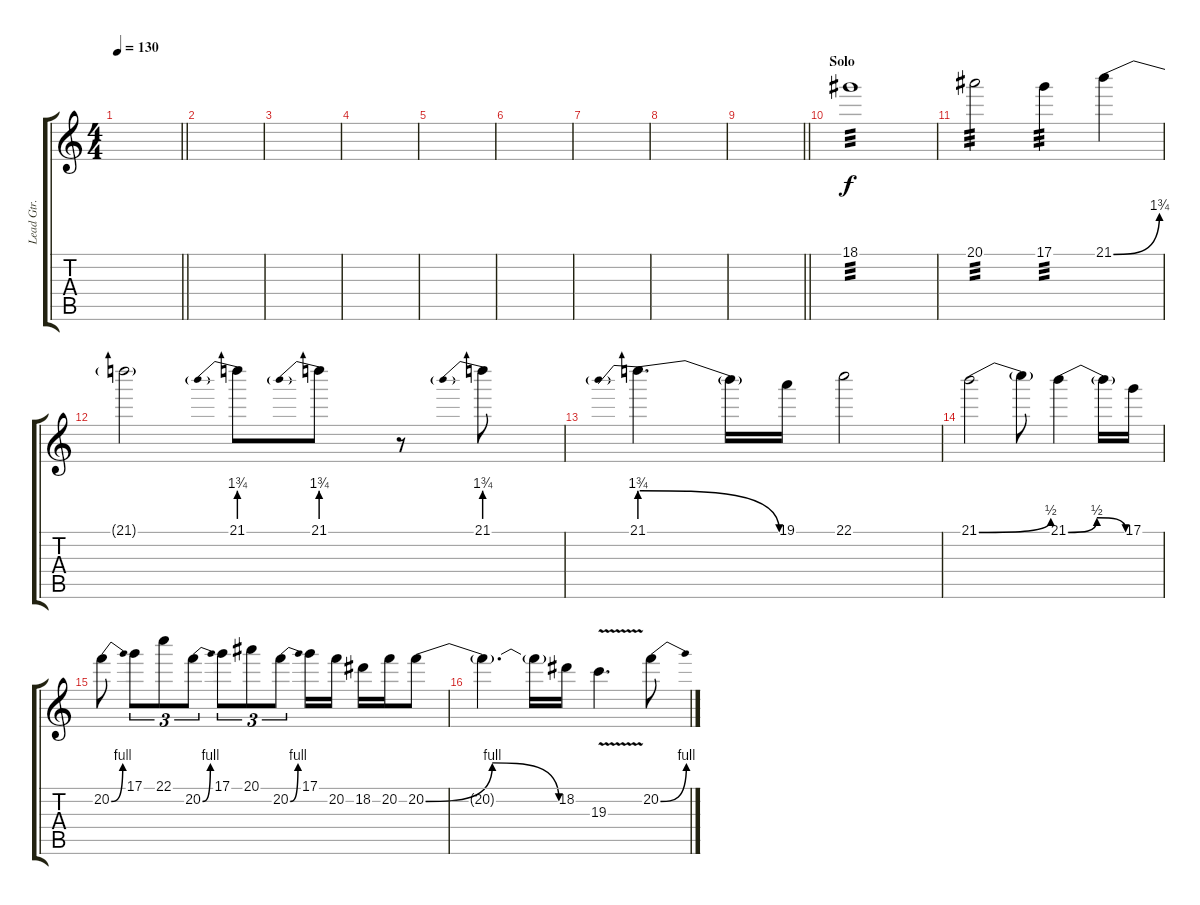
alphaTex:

\track ("Lead Gtr." "Lead Gtr.") {instrument distortionguitar}
\staff {score tabs}
\tuning (D4 A3 F3 C3 G2 C2) {hide}
\ts (4 4)
\tempo 130
\clef g2
\barLineRight lightlight
\ks c
|
\section ("" "")
|
|
|
|
|
|
|
\barLineRight lightlight
|
\section ("" "Solo")
18.1.1{tp 3 volume 11 balance 8} |
20.1.2{tp 3} 17.1.4{tp 3} 21.1{be (bend 0 0 60 7)}.4 |
21.1{t}.2 21.1{be (prebend 0 7 60 7)}.8 21.1{be (prebend 0 7 60 7)}.8 r.8 21.1{be (prebend 0 7 60 7)}.8 |
21.1{be (prebendrelease 0 7 60 0)}.4{d} 21.1{t}.16 19.1.16 22.1.2 |
21.1{be (bend 0 0 60 2)}.2 21.1{t}.8 21.1{be (bendrelease 0 0 10 2 20 2 60 0)}.4 21.1{t}.16 17.1.16 |
20.2{be (bend 0 0 60 4)}.8 17.1.8{tu (3 2)} 22.1.8{tu (3 2)} 20.2{be (bend 0 0 60 4)}.8{tu (3 2)} 17.1.8{tu (3 2)} 20.1.8{tu (3 2)} 20.2{be (bend 0 0 60 4)}.8{tu (3 2)} 17.1.16 20.2.16 18.2.16 20.2.16 20.2{be (bendrelease 0 0 10 4 50 4 60 0)}.8 |
20.2{t}.4{d} 20.2{t}.16 18.2.16 19.3{v}.4{d} 20.2{be (bend 0 0 60 4)}.8
